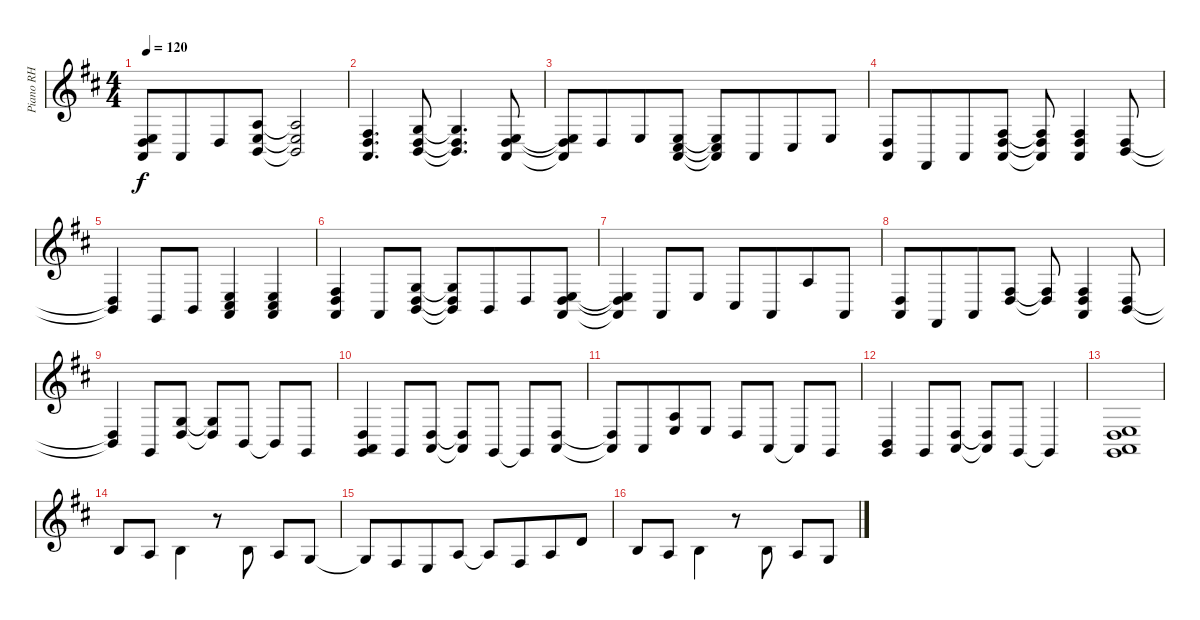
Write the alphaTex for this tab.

\track ("Piano RH" "Piano RH") {instrument brightacousticpiano}
\staff {score}
\tuning (E4 B3 G3 D3 A2 E2 B1) {hide}
\ts (4 4)
\tempo 120
\clef g2
\ks d
(0.4{t} 7.5{t} 5.6{t}).8{dy f} 0.5.8{beam merge} 0.4.8 (2.3 2.4 2.5).8 (2.3{t} 2.4{t} 2.5{t}).2 |
(4.4 5.5 10.7).4{d} (0.3 0.4 2.5).8 (0.3{t} 0.4{t} 2.5{t}).4{d} (0.4 7.5 5.6).8 |
(0.4{t} 7.5{t} 5.6{t}).8 0.4.8{beam merge} 2.4.8 (2.4 4.5 5.6).8 (2.4{t} 4.5{t} 5.6{t}).8 0.5.8{beam merge} 4.5.8 2.4.8 |
(0.4 0.5).8 2.6.8{beam merge} 0.5.8 (0.4 0.5 14.6).8 (0.4{t} 0.5{t} 14.6{t}).8 (4.4 5.5 5.6).4 (0.4 2.5).8 |
(0.4{t} 2.5{t}).4 3.6.8 2.5.8 (2.4 4.5 5.6).4 (2.4 0.5 9.6).4 |
(4.4 5.5 5.6).4 0.5.8 (0.3 0.4 2.5).8 (0.3{t} 0.4{t} 2.5{t}).8 2.5.8{beam merge} 0.4.8 (0.4 7.5 5.6).8 |
(0.4{t} 7.5{t} 5.6{t}).4 0.5.8 2.4.8 4.5.8 0.5.8{beam merge} 2.3.8 0.5.8 |
(0.4 0.5).8 2.6.8{beam merge} 0.5.8 (0.4 9.5).8 (0.4{t} 9.5{t}).8 (4.4 5.5 5.6).4 (0.4 2.5).8 |
(0.4{t} 2.5{t}).4 3.6.8 (0.3 0.4).8 (0.3{t} 0.4{t}).8 2.5.8 2.5{t}.8 3.6.8 |
(0.4 0.5 3.6).4 3.6.8 (0.4 0.5).8 (0.4{t} 0.5{t}).8 3.6.8 3.6{t}.8 (0.4 0.5).8 |
(0.4{t} 0.5{t}).8 0.5.8{beam merge} (2.3 2.4).8 2.4.8 0.4.8 0.5.8 0.5{t}.8 3.6.8 |
(2.5 3.6).4 3.6.8 (0.4 0.5).8 (0.4{t} 0.5{t}).8 3.6.8 3.6{t}.4 |
(0.4 0.5 3.6 17.7).1 |
0.2.8 2.3.8 0.2.4{beam Down} r.8 0.2.8{beam Down} 2.3.8 0.3.8 |
0.3{t}.8 4.4.8{beam merge} 2.4.8 2.3.8 2.3{t}.8 4.4.8{beam merge} 2.3.8 3.2.8 |
0.2.8 2.3.8 0.2.4{beam Down} r.8 0.2.8{beam Down} 2.3.8 0.3.8
